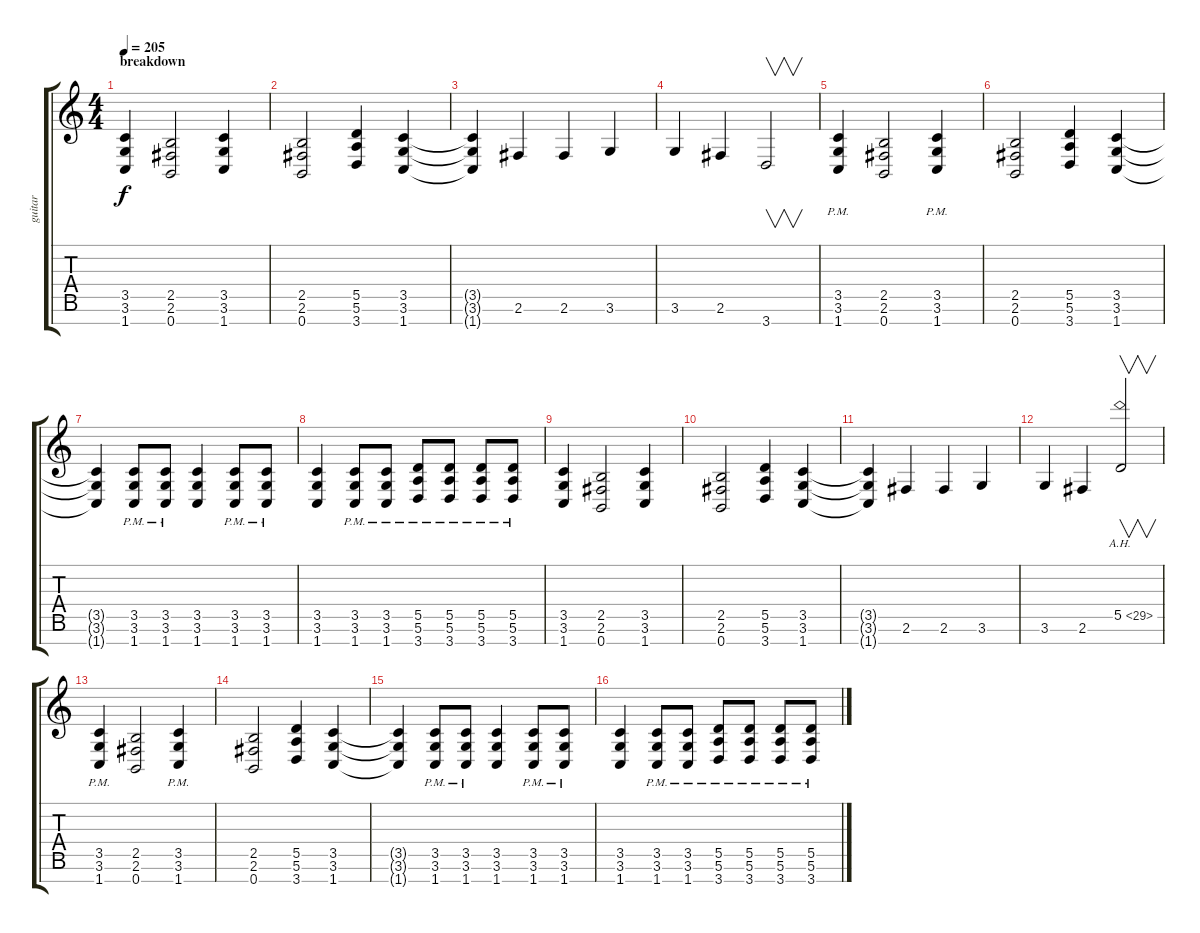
\track ("guitar" "guitar") {instrument distortionguitar}
\staff {score tabs}
\tuning (E4 B3 G3 D3 A2 E2 B1) {hide}
\ts (4 4)
\section ("" "breakdown")
\tempo 205
\clef g2
\ks c
(3.5 3.6 1.7).4{dy f} (2.5 2.6 0.7).2 (3.5 3.6 1.7).4 |
(2.5 2.6 0.7).2 (5.5 5.6 3.7).4 (3.5 3.6 1.7).4 |
(3.5{t} 3.6{t} 1.7{t}).4 2.6.4 2.6.4 3.6.4 |
3.6.4 2.6.4 3.7.2{v} |
(3.5{pm} 3.6{pm} 1.7{pm}).4 (2.5 2.6 0.7).2 (3.5{pm} 3.6{pm} 1.7{pm}).4 |
(2.5 2.6 0.7).2 (5.5 5.6 3.7).4 (3.5 3.6 1.7).4 |
(3.5{t} 3.6{t} 1.7{t}).4 (3.5{pm} 3.6{pm} 1.7{pm}).8 (3.5{pm} 3.6{pm} 1.7{pm}).8 (3.5 3.6 1.7).4 (3.5{pm} 3.6{pm} 1.7{pm}).8 (3.5{pm} 3.6{pm} 1.7{pm}).8 |
(3.5 3.6 1.7).4 (3.5{pm} 3.6{pm} 1.7{pm}).8 (3.5{pm} 3.6{pm} 1.7{pm}).8 (5.5{pm} 5.6{pm} 3.7{pm}).8 (5.5{pm} 5.6{pm} 3.7{pm}).8 (5.5{pm} 5.6{pm} 3.7{pm}).8 (5.5{pm} 5.6{pm} 3.7{pm}).8 |
(3.5 3.6 1.7).4 (2.5 2.6 0.7).2 (3.5 3.6 1.7).4 |
(2.5 2.6 0.7).2 (5.5 5.6 3.7).4 (3.5 3.6 1.7).4 |
(3.5{t} 3.6{t} 1.7{t}).4 2.6.4 2.6.4 3.6.4 |
3.6.4 2.6.4 5.5{ah 24}.2{v} |
(3.5{pm} 3.6{pm} 1.7{pm}).4 (2.5 2.6 0.7).2 (3.5{pm} 3.6{pm} 1.7{pm}).4 |
(2.5 2.6 0.7).2 (5.5 5.6 3.7).4 (3.5 3.6 1.7).4 |
(3.5{t} 3.6{t} 1.7{t}).4 (3.5{pm} 3.6{pm} 1.7{pm}).8 (3.5{pm} 3.6{pm} 1.7{pm}).8 (3.5 3.6 1.7).4 (3.5{pm} 3.6{pm} 1.7{pm}).8 (3.5{pm} 3.6{pm} 1.7{pm}).8 |
(3.5 3.6 1.7).4 (3.5{pm} 3.6{pm} 1.7{pm}).8 (3.5{pm} 3.6{pm} 1.7{pm}).8 (5.5{pm} 5.6{pm} 3.7{pm}).8 (5.5{pm} 5.6{pm} 3.7{pm}).8 (5.5{pm} 5.6{pm} 3.7{pm}).8 (5.5{pm} 5.6{pm} 3.7{pm}).8
